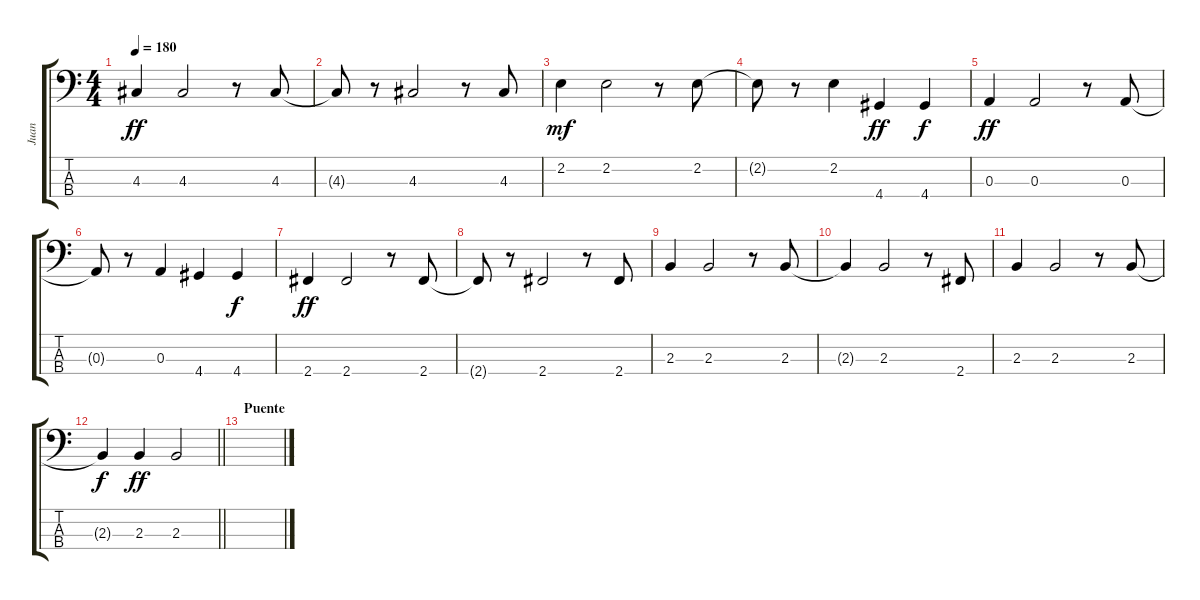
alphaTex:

\track ("Juan" "Juan") {instrument electricbassfinger}
\staff {score tabs}
\tuning (G2 D2 A1 E1) {hide}
\ts (4 4)
\tempo 180
\clef f4
\ks c
4.3.4{dy ff} 4.3.2 r.8 4.3.8 |
4.3{t}.8 r.8 4.3.2 r.8 4.3.8 |
2.2.4{dy mf} 2.2.2 r.8 2.2.8 |
2.2{t}.8 r.8 2.2.4 4.4.4{dy ff} 4.4.4{dy f} |
0.3.4{dy ff} 0.3.2 r.8 0.3.8 |
0.3{t}.8 r.8 0.3.4 4.4.4 4.4.4{dy f} |
2.4.4{dy ff} 2.4.2 r.8 2.4.8 |
2.4{t}.8 r.8 2.4.2 r.8 2.4.8 |
2.3.4 2.3.2 r.8 2.3.8 |
2.3{t}.4 2.3.2 r.8 2.4.8 |
2.3.4 2.3.2 r.8 2.3.8 |
\barLineRight lightlight
2.3{t}.4{dy f} 2.3.4{dy ff} 2.3.2 |
\section ("" "Puente")
